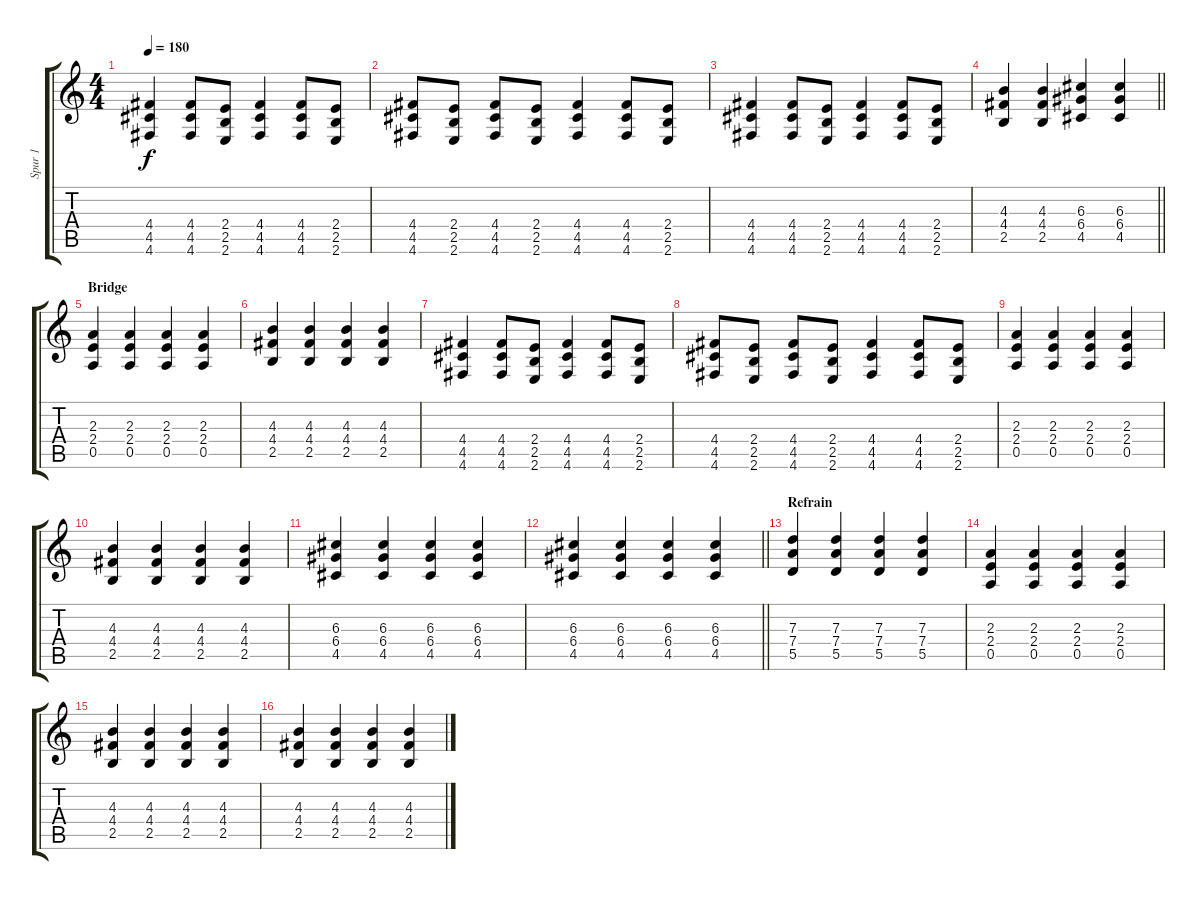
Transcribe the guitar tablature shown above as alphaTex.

\track ("Spur 1" "Spur 1") {instrument distortionguitar}
\staff {score tabs}
\tuning (E4 B3 G3 D3 A2 D2) {hide}
\ts (4 4)
\tempo 180
\clef g2
\ks c
(4.4 4.5 4.6).4{dy f} (4.4 4.5 4.6).8 (2.4 2.5 2.6).8 (4.4 4.5 4.6).4 (4.4 4.5 4.6).8 (2.4 2.5 2.6).8 |
(4.4 4.5 4.6).8 (2.4 2.5 2.6).8 (4.4 4.5 4.6).8 (2.4 2.5 2.6).8 (4.4 4.5 4.6).4 (4.4 4.5 4.6).8 (2.4 2.5 2.6).8 |
(4.4 4.5 4.6).4 (4.4 4.5 4.6).8 (2.4 2.5 2.6).8 (4.4 4.5 4.6).4 (4.4 4.5 4.6).8 (2.4 2.5 2.6).8 |
\barLineRight lightlight
(4.3 4.4 2.5).4 (4.3 4.4 2.5).4 (6.3 6.4 4.5).4 (6.3 6.4 4.5).4 |
\section ("" "Bridge")
(2.3 2.4 0.5).4 (2.3 2.4 0.5).4 (2.3 2.4 0.5).4 (2.3 2.4 0.5).4 |
(4.3 4.4 2.5).4 (4.3 4.4 2.5).4 (4.3 4.4 2.5).4 (4.3 4.4 2.5).4 |
(4.4 4.5 4.6).4 (4.4 4.5 4.6).8 (2.4 2.5 2.6).8 (4.4 4.5 4.6).4 (4.4 4.5 4.6).8 (2.4 2.5 2.6).8 |
(4.4 4.5 4.6).8 (2.4 2.5 2.6).8 (4.4 4.5 4.6).8 (2.4 2.5 2.6).8 (4.4 4.5 4.6).4 (4.4 4.5 4.6).8 (2.4 2.5 2.6).8 |
(2.3 2.4 0.5).4 (2.3 2.4 0.5).4 (2.3 2.4 0.5).4 (2.3 2.4 0.5).4 |
(4.3 4.4 2.5).4 (4.3 4.4 2.5).4 (4.3 4.4 2.5).4 (4.3 4.4 2.5).4 |
(6.3 6.4 4.5).4 (6.3 6.4 4.5).4 (6.3 6.4 4.5).4 (6.3 6.4 4.5).4 |
\barLineRight lightlight
(6.3 6.4 4.5).4 (6.3 6.4 4.5).4 (6.3 6.4 4.5).4 (6.3 6.4 4.5).4 |
\section ("" "Refrain")
(7.3 7.4 5.5).4 (7.3 7.4 5.5).4 (7.3 7.4 5.5).4 (7.3 7.4 5.5).4 |
(2.3 2.4 0.5).4 (2.3 2.4 0.5).4 (2.3 2.4 0.5).4 (2.3 2.4 0.5).4 |
(4.3 4.4 2.5).4 (4.3 4.4 2.5).4 (4.3 4.4 2.5).4 (4.3 4.4 2.5).4 |
(4.3 4.4 2.5).4 (4.3 4.4 2.5).4 (4.3 4.4 2.5).4 (4.3 4.4 2.5).4
